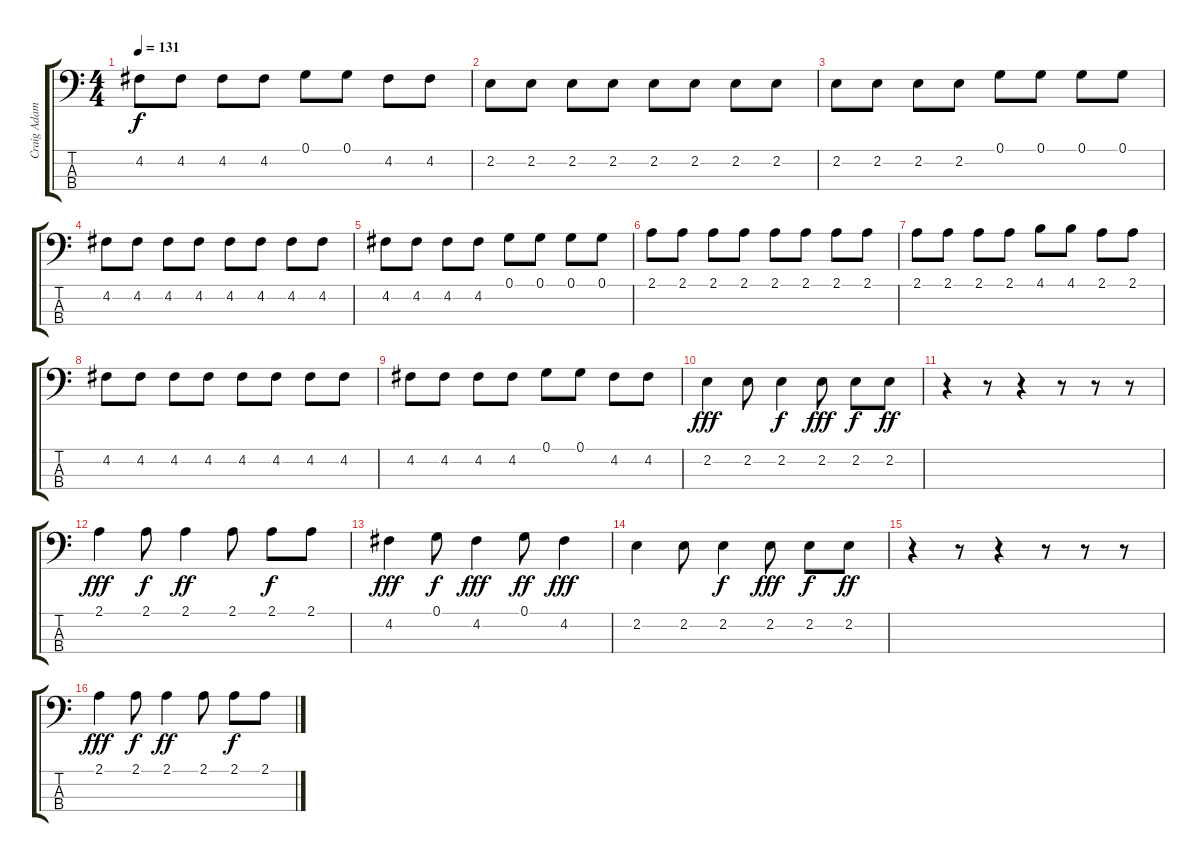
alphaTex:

\track ("Craig Adams" "Craig Adam") {instrument electricbasspick}
\staff {score tabs}
\tuning (G2 D2 A1 E1) {hide}
\ts (4 4)
\tempo 131
\clef f4
\ks c
4.2.8{dy f} 4.2.8 4.2.8 4.2.8 0.1.8 0.1.8 4.2.8 4.2.8 |
2.2.8 2.2.8 2.2.8 2.2.8 2.2.8 2.2.8 2.2.8 2.2.8 |
2.2.8 2.2.8 2.2.8 2.2.8 0.1.8 0.1.8 0.1.8 0.1.8 |
4.2.8 4.2.8 4.2.8 4.2.8 4.2.8 4.2.8 4.2.8 4.2.8 |
4.2.8 4.2.8 4.2.8 4.2.8 0.1.8 0.1.8 0.1.8 0.1.8 |
2.1.8 2.1.8 2.1.8 2.1.8 2.1.8 2.1.8 2.1.8 2.1.8 |
2.1.8 2.1.8 2.1.8 2.1.8 4.1.8 4.1.8 2.1.8 2.1.8 |
4.2.8 4.2.8 4.2.8 4.2.8 4.2.8 4.2.8 4.2.8 4.2.8 |
4.2.8 4.2.8 4.2.8 4.2.8 0.1.8 0.1.8 4.2.8 4.2.8 |
2.2.4{dy fff} 2.2.8 2.2.4{dy f} 2.2.8{dy fff} 2.2.8{dy f} 2.2.8{dy ff} |
r.4 r.8 r.4 r.8 r.8 r.8 |
2.1.4{dy fff} 2.1.8{dy f} 2.1.4{dy ff} 2.1.8 2.1.8{dy f} 2.1.8 |
4.2.4{dy fff} 0.1.8{dy f} 4.2.4{dy fff} 0.1.8{dy ff} 4.2.4{dy fff} |
2.2.4 2.2.8 2.2.4{dy f} 2.2.8{dy fff} 2.2.8{dy f} 2.2.8{dy ff} |
r.4 r.8 r.4 r.8 r.8 r.8 |
2.1.4{dy fff} 2.1.8{dy f} 2.1.4{dy ff} 2.1.8 2.1.8{dy f} 2.1.8
